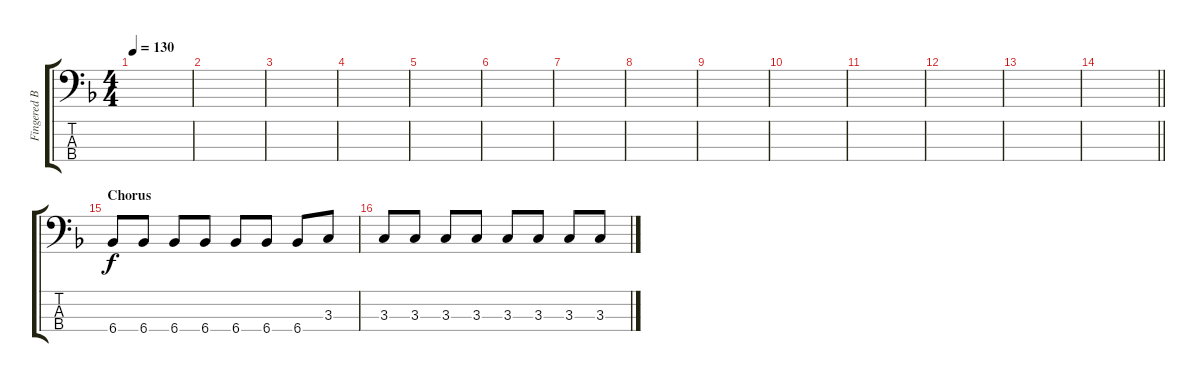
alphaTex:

\track ("Fingered Bass" "Fingered B") {instrument electricbassfinger}
\staff {score tabs}
\tuning (G2 D2 A1 E1) {hide}
\ts (4 4)
\tempo 130
\clef f4
\ks f
|
|
|
|
|
|
|
|
|
|
|
|
|
\barLineRight lightlight
|
\section ("" "Chorus")
6.4.8 6.4.8 6.4.8 6.4.8 6.4.8 6.4.8 6.4.8 3.3.8 |
3.3.8 3.3.8 3.3.8 3.3.8 3.3.8 3.3.8 3.3.8 3.3.8
